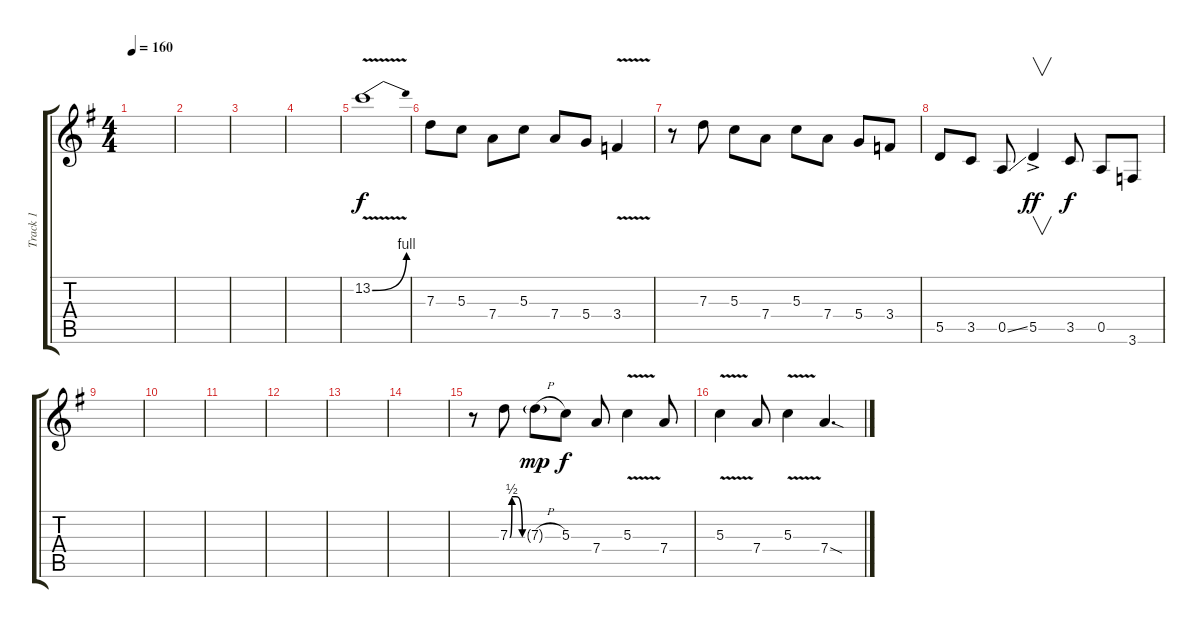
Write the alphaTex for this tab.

\track ("Track 1" "Track 1") {instrument electricguitarclean}
\staff {score tabs}
\tuning (E4 B3 G3 D3 A2 D2) {hide}
\ts (4 4)
\tempo 160
\clef g2
\ks g
|
|
|
|
13.2{be (bend 0 0 60 4) v}.1 |
7.3.8 5.3.8 7.4.8 5.3.8 7.4.8 5.4.8 3.4{v}.4 |
r.8 7.3.8 5.3.8 7.4.8 5.3.8 7.4.8 5.4.8 3.4.8 |
5.5.8 3.5.8 0.5{ss}.8 5.5{ac}.4{v dy ff} 3.5.8{dy f} 0.5.8 3.6.8 |
|
|
|
|
|
|
r.8 7.3{be (custom 0 0 10 2 20 2 30 2 60 0)}.8 7.3{h g}.8{dy mp} 5.3.8{dy f} 7.4.8 5.3{v}.4 7.4.8 |
5.3{v}.4 7.4.8 5.3{v}.4 7.4{sod}.4{d}
